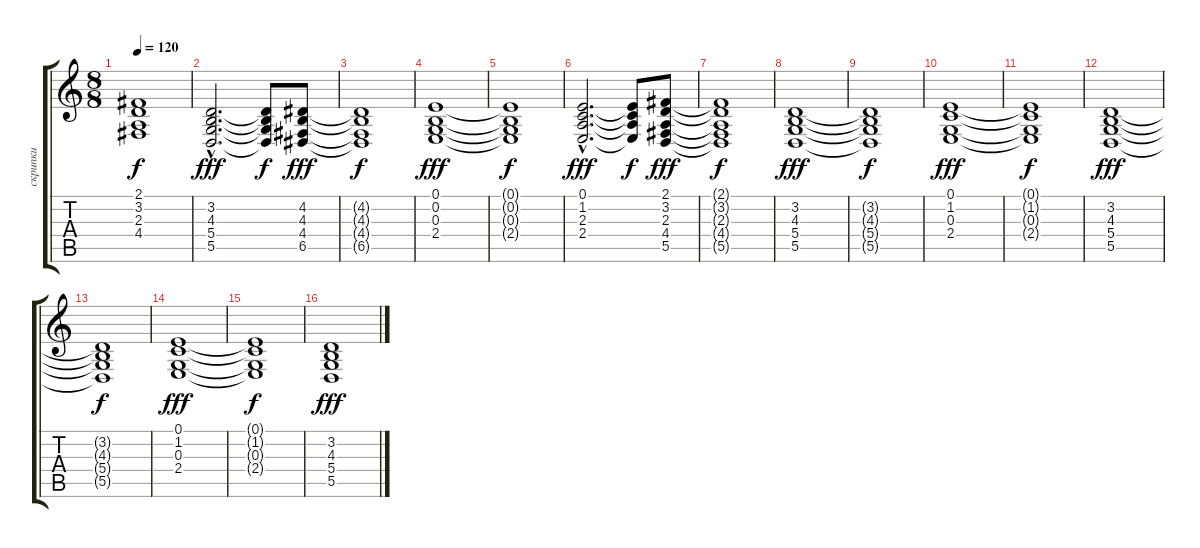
\track ("скрипки" "скрипки") {instrument synthstrings1}
\staff {score tabs}
\tuning (E4 B3 G3 D3 A2 E2) {hide}
\ts (8 8)
\tempo 120
\clef g2
\ks c
(2.1{t} 3.2{t} 2.3{t} 4.4{t}).1{dy f} |
(3.2{hac} 4.3{hac} 5.4{hac} 5.5{hac}).2{d dy fff} (3.2{t} 4.3{t} 5.4{t} 5.5{t}).8{dy f} (4.2 4.3 4.4 6.5).8{dy fff} |
(4.2{t} 4.3{t} 4.4{t} 6.5{t}).1{dy f} |
(0.1 0.2 0.3 2.4).1{dy fff} |
(0.1{t} 0.2{t} 0.3{t} 2.4{t}).1{dy f} |
(0.1{hac} 1.2{hac} 2.3{hac} 2.4{hac}).2{d dy fff} (0.1{t} 1.2{t} 2.3{t} 2.4{t}).8{dy f} (2.1 3.2 2.3 4.4 5.5).8{dy fff} |
(2.1{t} 3.2{t} 2.3{t} 4.4{t} 5.5{t}).1{dy f} |
(3.2 4.3 5.4 5.5).1{dy fff} |
(3.2{t} 4.3{t} 5.4{t} 5.5{t}).1{dy f} |
(0.1 1.2 0.3 2.4).1{dy fff} |
(0.1{t} 1.2{t} 0.3{t} 2.4{t}).1{dy f} |
(3.2 4.3 5.4 5.5).1{dy fff} |
(3.2{t} 4.3{t} 5.4{t} 5.5{t}).1{dy f} |
(0.1 1.2 0.3 2.4).1{dy fff} |
(0.1{t} 1.2{t} 0.3{t} 2.4{t}).1{dy f} |
(3.2 4.3 5.4 5.5).1{dy fff}
